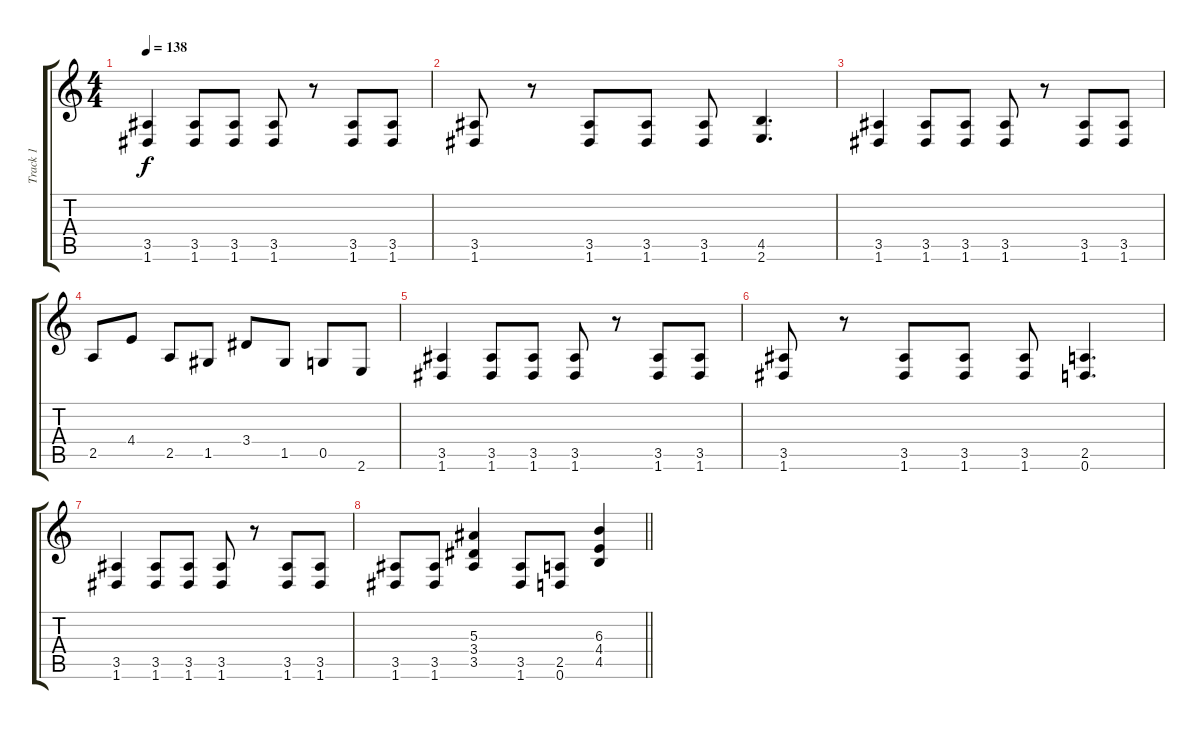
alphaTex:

\track ("Track 1" "Track 1") {instrument distortionguitar}
\staff {score tabs}
\tuning (D4 A3 F3 C3 G2 D2) {hide}
\ts (4 4)
\tempo 138
\clef g2
\ks c
(3.5 1.6).4{dy f} (3.5 1.6).8 (3.5 1.6).8 (3.5 1.6).8 r.8 (3.5 1.6).8 (3.5 1.6).8 |
(3.5 1.6).8 r.8 (3.5 1.6).8 (3.5 1.6).8 (3.5 1.6).8 (4.5 2.6).4{d} |
(3.5 1.6).4 (3.5 1.6).8 (3.5 1.6).8 (3.5 1.6).8 r.8 (3.5 1.6).8 (3.5 1.6).8 |
2.5.8 4.4.8 2.5.8 1.5.8 3.4.8 1.5.8 0.5.8 2.6.8 |
(3.5 1.6).4 (3.5 1.6).8 (3.5 1.6).8 (3.5 1.6).8 r.8 (3.5 1.6).8 (3.5 1.6).8 |
(3.5 1.6).8 r.8 (3.5 1.6).8 (3.5 1.6).8 (3.5 1.6).8 (2.5 0.6).4{d} |
(3.5 1.6).4 (3.5 1.6).8 (3.5 1.6).8 (3.5 1.6).8 r.8 (3.5 1.6).8 (3.5 1.6).8 |
\barLineRight lightlight
(3.5 1.6).8 (3.5 1.6).8 (5.3 3.4 3.5).4 (3.5 1.6).8 (2.5 0.6).8 (6.3 4.4 4.5).4
